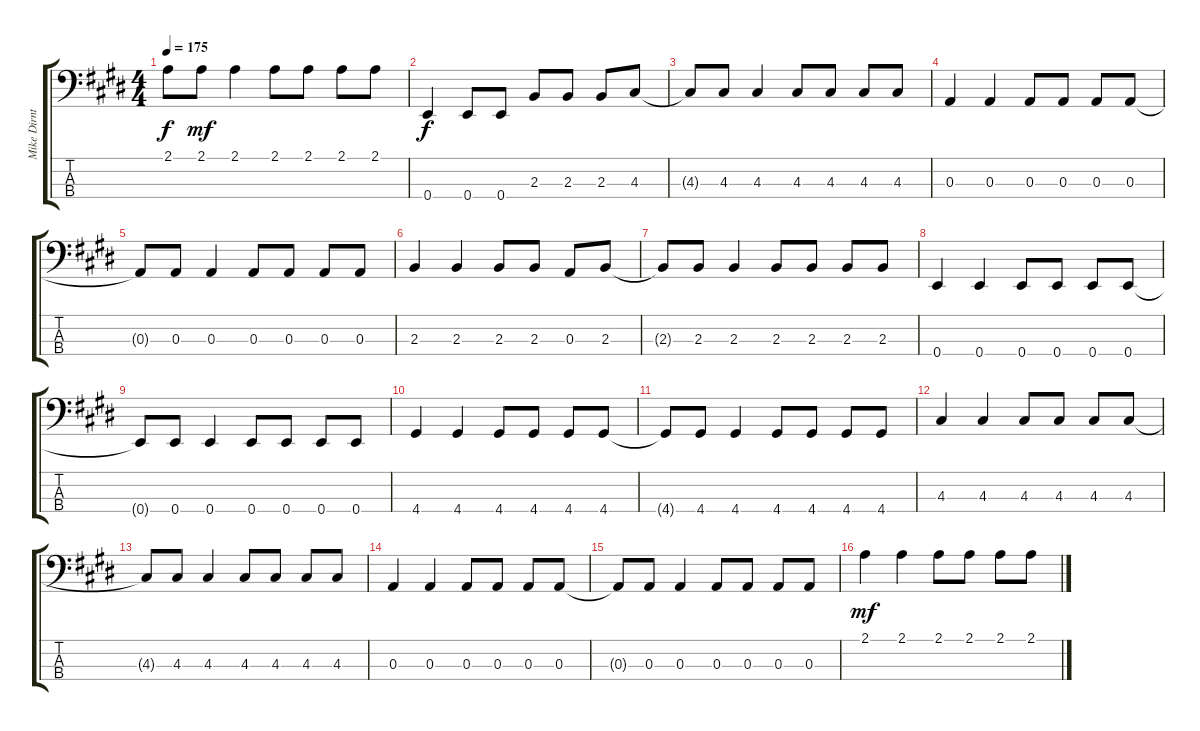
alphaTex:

\track ("Mike Dirnt (Bass)" "Mike Dirnt") {instrument electricbassfinger}
\staff {score tabs}
\tuning (G2 D2 A1 E1) {hide}
\ts (4 4)
\tempo 175
\clef f4
\ks e
2.1{t}.8{dy f} 2.1.8{dy mf} 2.1.4 2.1.8 2.1.8 2.1.8 2.1.8 |
0.4.4{dy f} 0.4.8 0.4.8 2.3.8 2.3.8 2.3.8 4.3.8 |
4.3{t}.8 4.3.8 4.3.4 4.3.8 4.3.8 4.3.8 4.3.8 |
0.3.4 0.3.4 0.3.8 0.3.8 0.3.8 0.3.8 |
0.3{t}.8 0.3.8 0.3.4 0.3.8 0.3.8 0.3.8 0.3.8 |
2.3.4 2.3.4 2.3.8 2.3.8 0.3.8 2.3.8 |
2.3{t}.8 2.3.8 2.3.4 2.3.8 2.3.8 2.3.8 2.3.8 |
0.4.4 0.4.4 0.4.8 0.4.8 0.4.8 0.4.8 |
0.4{t}.8 0.4.8 0.4.4 0.4.8 0.4.8 0.4.8 0.4.8 |
4.4.4 4.4.4 4.4.8 4.4.8 4.4.8 4.4.8 |
4.4{t}.8 4.4.8 4.4.4 4.4.8 4.4.8 4.4.8 4.4.8 |
4.3.4 4.3.4 4.3.8 4.3.8 4.3.8 4.3.8 |
4.3{t}.8 4.3.8 4.3.4 4.3.8 4.3.8 4.3.8 4.3.8 |
0.3.4 0.3.4 0.3.8 0.3.8 0.3.8 0.3.8 |
0.3{t}.8 0.3.8 0.3.4 0.3.8 0.3.8 0.3.8 0.3.8 |
2.1.4{dy mf} 2.1.4 2.1.8 2.1.8 2.1.8 2.1.8
